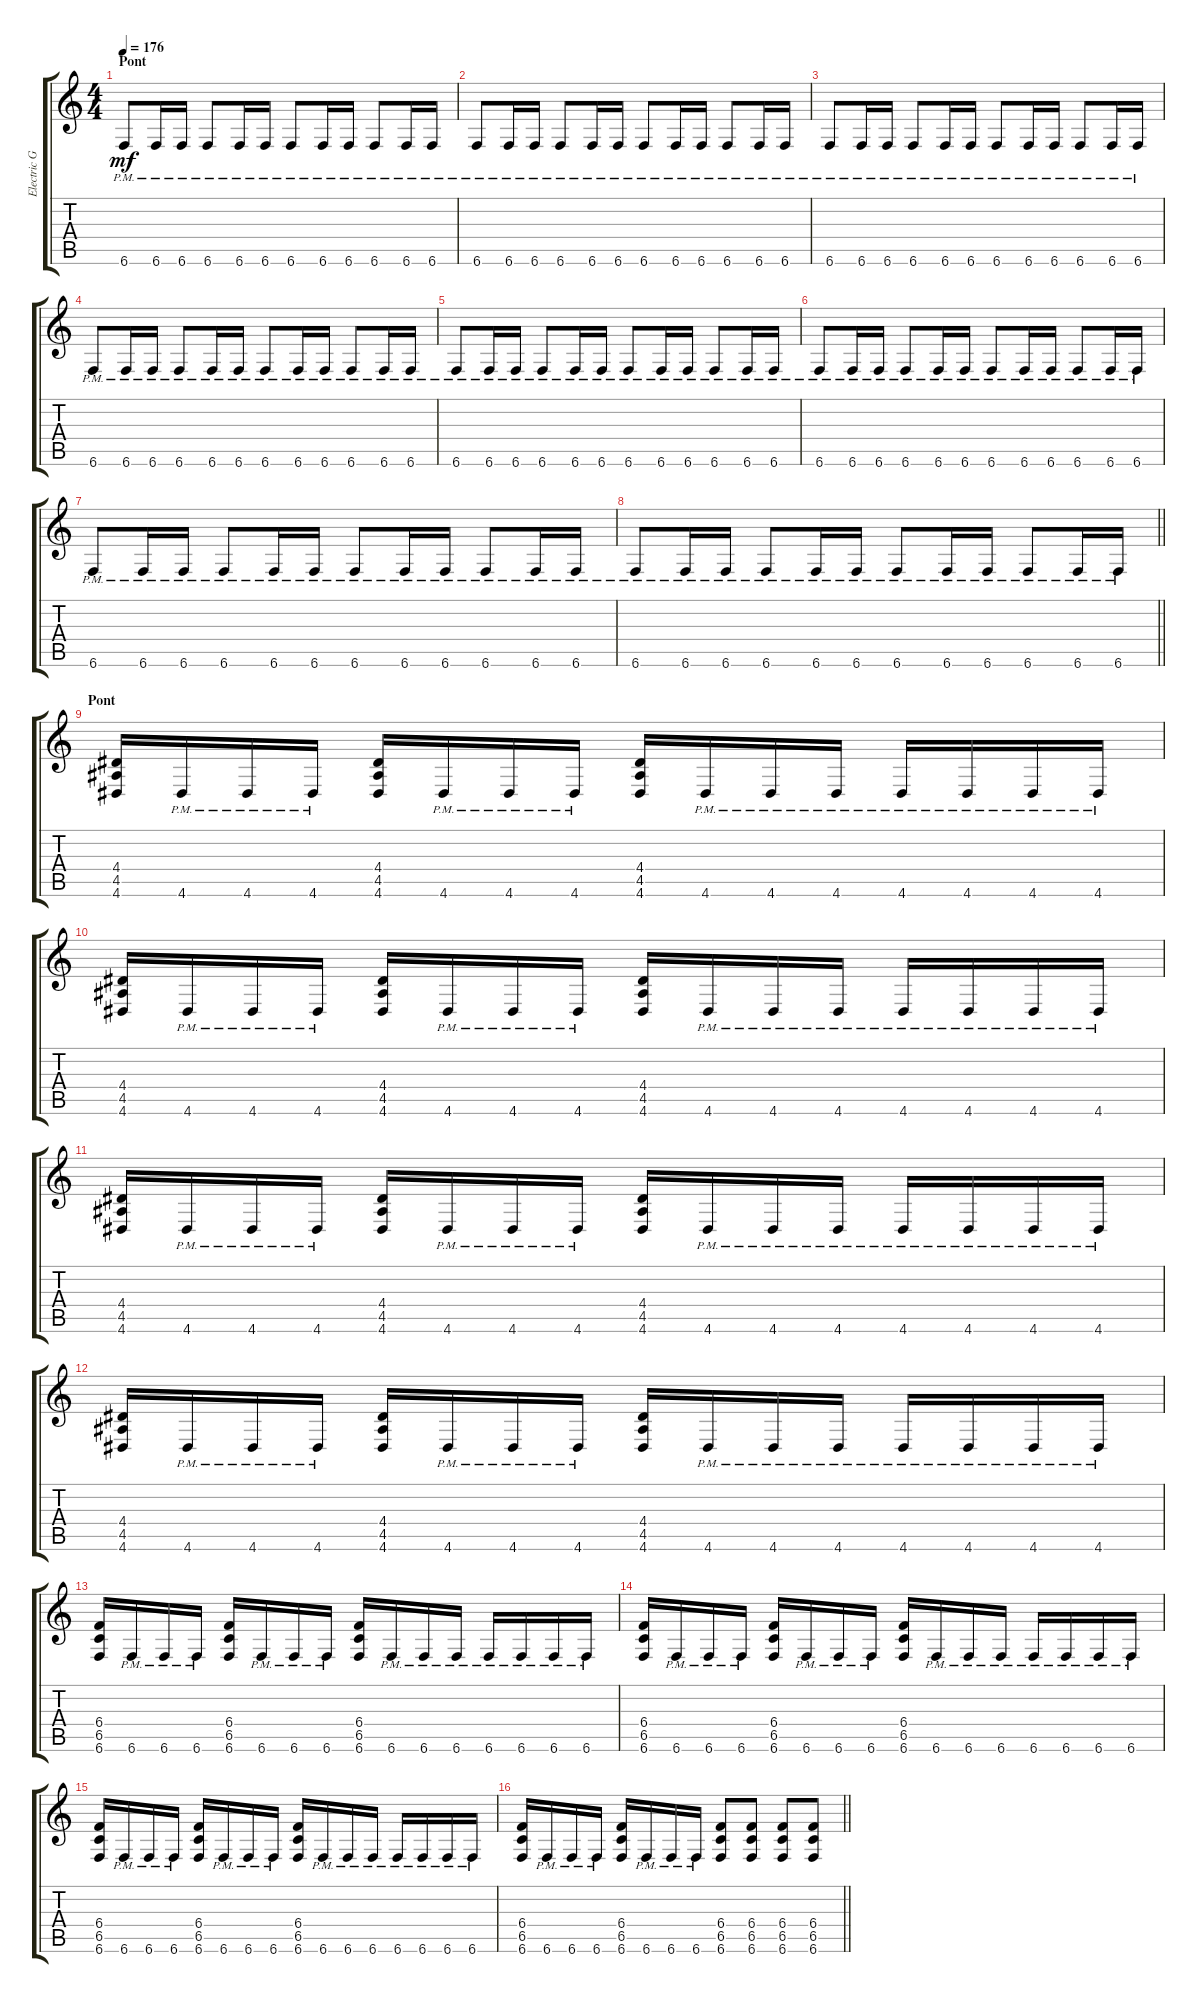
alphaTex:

\track ("Electric Guitar" "Electric G") {instrument distortionguitar}
\staff {score tabs}
\tuning (Eb4 B3 Gb3 B2 Gb2 B1) {hide}
\ts (4 4)
\section ("" "Pont")
\tempo 176
\clef g2
\ks c
6.6{pm}.8{dy mf} 6.6{pm}.16 6.6{pm}.16 6.6{pm}.8 6.6{pm}.16 6.6{pm}.16 6.6{pm}.8 6.6{pm}.16 6.6{pm}.16 6.6{pm}.8 6.6{pm}.16 6.6{pm}.16 |
6.6{pm}.8 6.6{pm}.16 6.6{pm}.16 6.6{pm}.8 6.6{pm}.16 6.6{pm}.16 6.6{pm}.8 6.6{pm}.16 6.6{pm}.16 6.6{pm}.8 6.6{pm}.16 6.6{pm}.16 |
6.6{pm}.8 6.6{pm}.16 6.6{pm}.16 6.6{pm}.8 6.6{pm}.16 6.6{pm}.16 6.6{pm}.8 6.6{pm}.16 6.6{pm}.16 6.6{pm}.8 6.6{pm}.16 6.6{pm}.16 |
6.6{pm}.8 6.6{pm}.16 6.6{pm}.16 6.6{pm}.8 6.6{pm}.16 6.6{pm}.16 6.6{pm}.8 6.6{pm}.16 6.6{pm}.16 6.6{pm}.8 6.6{pm}.16 6.6{pm}.16 |
6.6{pm}.8 6.6{pm}.16 6.6{pm}.16 6.6{pm}.8 6.6{pm}.16 6.6{pm}.16 6.6{pm}.8 6.6{pm}.16 6.6{pm}.16 6.6{pm}.8 6.6{pm}.16 6.6{pm}.16 |
6.6{pm}.8 6.6{pm}.16 6.6{pm}.16 6.6{pm}.8 6.6{pm}.16 6.6{pm}.16 6.6{pm}.8 6.6{pm}.16 6.6{pm}.16 6.6{pm}.8 6.6{pm}.16 6.6{pm}.16 |
6.6{pm}.8 6.6{pm}.16 6.6{pm}.16 6.6{pm}.8 6.6{pm}.16 6.6{pm}.16 6.6{pm}.8 6.6{pm}.16 6.6{pm}.16 6.6{pm}.8 6.6{pm}.16 6.6{pm}.16 |
\barLineRight lightlight
6.6{pm}.8 6.6{pm}.16 6.6{pm}.16 6.6{pm}.8 6.6{pm}.16 6.6{pm}.16 6.6{pm}.8 6.6{pm}.16 6.6{pm}.16 6.6{pm}.8 6.6{pm}.16 6.6{pm}.16 |
\section ("" "Pont")
(4.4 4.5 4.6).16 4.6{pm}.16 4.6{pm}.16 4.6{pm}.16 (4.4 4.5 4.6).16 4.6{pm}.16 4.6{pm}.16 4.6{pm}.16 (4.4 4.5 4.6).16 4.6{pm}.16 4.6{pm}.16 4.6{pm}.16 4.6{pm}.16 4.6{pm}.16 4.6{pm}.16 4.6{pm}.16 |
(4.4 4.5 4.6).16 4.6{pm}.16 4.6{pm}.16 4.6{pm}.16 (4.4 4.5 4.6).16 4.6{pm}.16 4.6{pm}.16 4.6{pm}.16 (4.4 4.5 4.6).16 4.6{pm}.16 4.6{pm}.16 4.6{pm}.16 4.6{pm}.16 4.6{pm}.16 4.6{pm}.16 4.6{pm}.16 |
(4.4 4.5 4.6).16 4.6{pm}.16 4.6{pm}.16 4.6{pm}.16 (4.4 4.5 4.6).16 4.6{pm}.16 4.6{pm}.16 4.6{pm}.16 (4.4 4.5 4.6).16 4.6{pm}.16 4.6{pm}.16 4.6{pm}.16 4.6{pm}.16 4.6{pm}.16 4.6{pm}.16 4.6{pm}.16 |
(4.4 4.5 4.6).16 4.6{pm}.16 4.6{pm}.16 4.6{pm}.16 (4.4 4.5 4.6).16 4.6{pm}.16 4.6{pm}.16 4.6{pm}.16 (4.4 4.5 4.6).16 4.6{pm}.16 4.6{pm}.16 4.6{pm}.16 4.6{pm}.16 4.6{pm}.16 4.6{pm}.16 4.6{pm}.16 |
(6.4 6.5 6.6).16 6.6{pm}.16 6.6{pm}.16 6.6{pm}.16 (6.4 6.5 6.6).16 6.6{pm}.16 6.6{pm}.16 6.6{pm}.16 (6.4 6.5 6.6).16 6.6{pm}.16 6.6{pm}.16 6.6{pm}.16 6.6{pm}.16 6.6{pm}.16 6.6{pm}.16 6.6{pm}.16 |
(6.4 6.5 6.6).16 6.6{pm}.16 6.6{pm}.16 6.6{pm}.16 (6.4 6.5 6.6).16 6.6{pm}.16 6.6{pm}.16 6.6{pm}.16 (6.4 6.5 6.6).16 6.6{pm}.16 6.6{pm}.16 6.6{pm}.16 6.6{pm}.16 6.6{pm}.16 6.6{pm}.16 6.6{pm}.16 |
(6.4 6.5 6.6).16 6.6{pm}.16 6.6{pm}.16 6.6{pm}.16 (6.4 6.5 6.6).16 6.6{pm}.16 6.6{pm}.16 6.6{pm}.16 (6.4 6.5 6.6).16 6.6{pm}.16 6.6{pm}.16 6.6{pm}.16 6.6{pm}.16 6.6{pm}.16 6.6{pm}.16 6.6{pm}.16 |
\barLineRight lightlight
(6.4 6.5 6.6).16 6.6{pm}.16 6.6{pm}.16 6.6{pm}.16 (6.4 6.5 6.6).16 6.6{pm}.16 6.6{pm}.16 6.6{pm}.16 (6.4 6.5 6.6).8 (6.4 6.5 6.6).8 (6.4 6.5 6.6).8 (6.4 6.5 6.6).8
